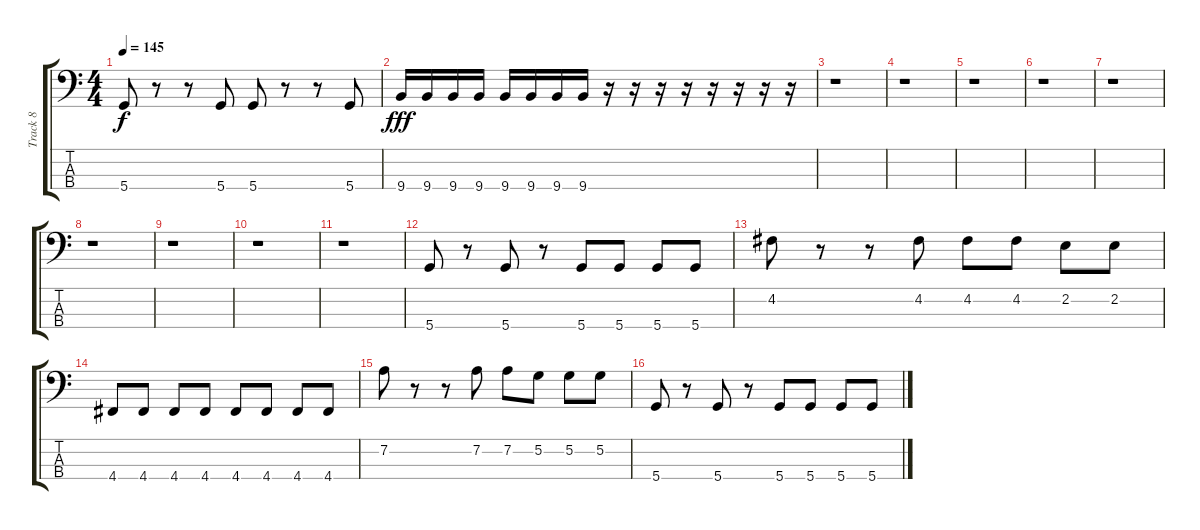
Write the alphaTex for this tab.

\track ("Track 8" "Track 8") {instrument electricbassfinger}
\staff {score tabs}
\tuning (G2 D2 A1 D1) {hide}
\ts (4 4)
\tempo 145
\clef f4
\ks c
5.4.8{dy f} r.8 r.8 5.4.8 5.4.8 r.8 r.8 5.4.8 |
9.4.16{dy fff} 9.4.16 9.4.16 9.4.16 9.4.16 9.4.16 9.4.16 9.4.16 r.16 r.16 r.16 r.16 r.16 r.16 r.16 r.16 |
r.1 |
r.1 |
r.1 |
r.1 |
r.1 |
r.1 |
r.1 |
r.1 |
r.1 |
5.4.8 r.8 5.4.8 r.8 5.4.8 5.4.8 5.4.8 5.4.8 |
4.2.8 r.8 r.8 4.2.8 4.2.8 4.2.8 2.2.8 2.2.8 |
4.4.8 4.4.8 4.4.8 4.4.8 4.4.8 4.4.8 4.4.8 4.4.8 |
7.2.8 r.8 r.8 7.2.8 7.2.8 5.2.8 5.2.8 5.2.8 |
5.4.8 r.8 5.4.8 r.8 5.4.8 5.4.8 5.4.8 5.4.8
